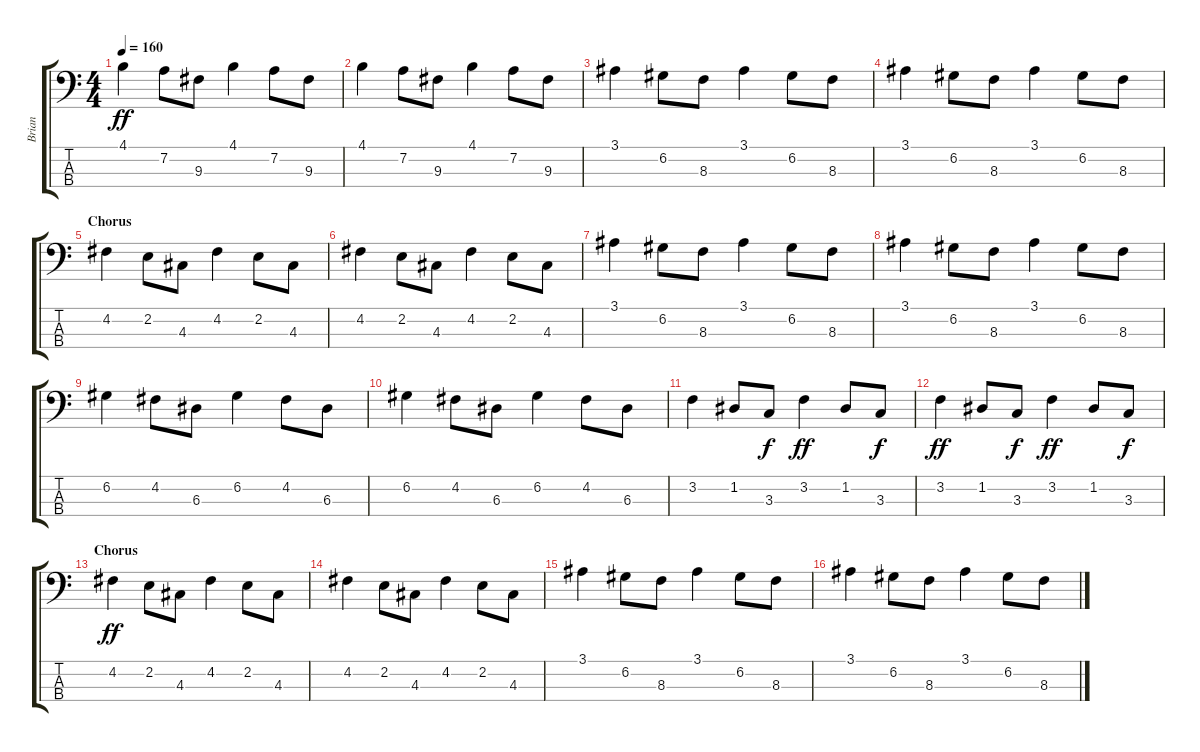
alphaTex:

\track ("Brian" "Brian") {instrument electricbassfinger}
\staff {score tabs}
\tuning (G2 D2 A1 E1) {hide}
\ts (4 4)
\tempo 160
\clef f4
\ks c
4.1.4{dy ff} 7.2.8 9.3.8 4.1.4 7.2.8 9.3.8 |
4.1.4 7.2.8 9.3.8 4.1.4 7.2.8 9.3.8 |
3.1.4 6.2.8 8.3.8 3.1.4 6.2.8 8.3.8 |
3.1.4 6.2.8 8.3.8 3.1.4 6.2.8 8.3.8 |
\section ("" "Chorus")
4.2.4 2.2.8 4.3.8 4.2.4 2.2.8 4.3.8 |
4.2.4 2.2.8 4.3.8 4.2.4 2.2.8 4.3.8 |
3.1.4 6.2.8 8.3.8 3.1.4 6.2.8 8.3.8 |
3.1.4 6.2.8 8.3.8 3.1.4 6.2.8 8.3.8 |
6.2.4 4.2.8 6.3.8 6.2.4 4.2.8 6.3.8 |
6.2.4 4.2.8 6.3.8 6.2.4 4.2.8 6.3.8 |
3.2.4 1.2.8 3.3.8{dy f} 3.2.4{dy ff} 1.2.8 3.3.8{dy f} |
3.2.4{dy ff} 1.2.8 3.3.8{dy f} 3.2.4{dy ff} 1.2.8 3.3.8{dy f} |
\section ("" "Chorus")
4.2.4{dy ff} 2.2.8 4.3.8 4.2.4 2.2.8 4.3.8 |
4.2.4 2.2.8 4.3.8 4.2.4 2.2.8 4.3.8 |
3.1.4 6.2.8 8.3.8 3.1.4 6.2.8 8.3.8 |
3.1.4 6.2.8 8.3.8 3.1.4 6.2.8 8.3.8
